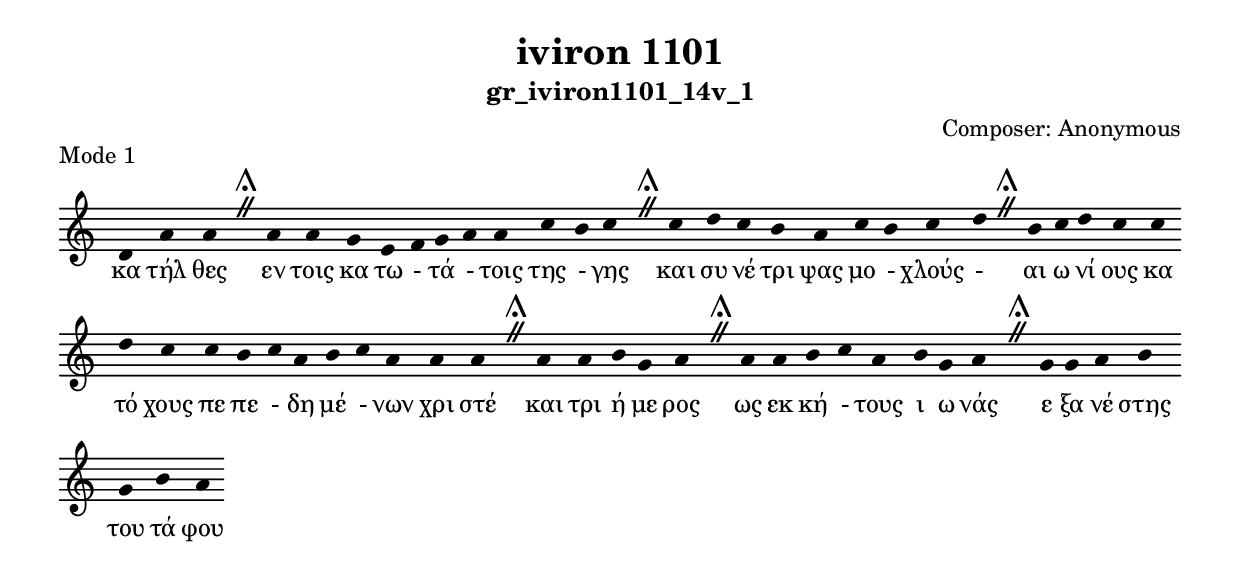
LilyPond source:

\include "gregorian.ly"

	\header {
 	  title = "iviron 1101"
	  subtitle = "gr_iviron1101_14v_1"
	  composer = "Composer: Αnonymous"
	  piece = "Mode 1"
	}

	chant = {
	  d'4 a'4 a'4 \divisioMaior
 a'4 a'4 g'4 e'4 f'4 g'4 a'4 a'4 c''4 b'4 c''4 \divisioMaior
 c''4 d''4 c''4 b'4 a'4 c''4 b'4 c''4 d''4 \divisioMaior
 b'4 c''4 d''4 c''4 c''4 d''4 c''4 c''4 b'4 c''4 a'4 b'4 c''4 a'4 a'4 a'4 \divisioMaior
 a'4 a'4 b'4 g'4 a'4 \divisioMaior
 a'4 a'4 b'4 c''4 a'4 b'4 g'4 a'4 \divisioMaior
 g'4 g'4 a'4 b'4 g'4 b'4 a'4\finalis
	}

	verba = \lyricmode {κα τήλ θες 
εν τοις κα τω - τά - τοις της - γης 
και συ νέ τρι ψας μο - χλούς - 
αι ω νί ους κα τό χους πε πε - δη μέ - νων χρι στέ 
και τρι ή με ρος 
ως εκ κή - τους ι ω νάς 
ε ξα νέ στης του τά φου 
	}


	\score {
	  \new Staff <<
	  \new Voice = "melody" \chant
	  \new Lyrics = "one" \lyricsto melody \verba
	  >>
	  \layout {
	    \context {
	      \Staff
	      \remove "Time_signature_engraver"
	      \remove "Bar_engraver"
	    }
	    \context {
	      \Voice
	      \remove "Stem_engraver"
	    }
	  }
	}